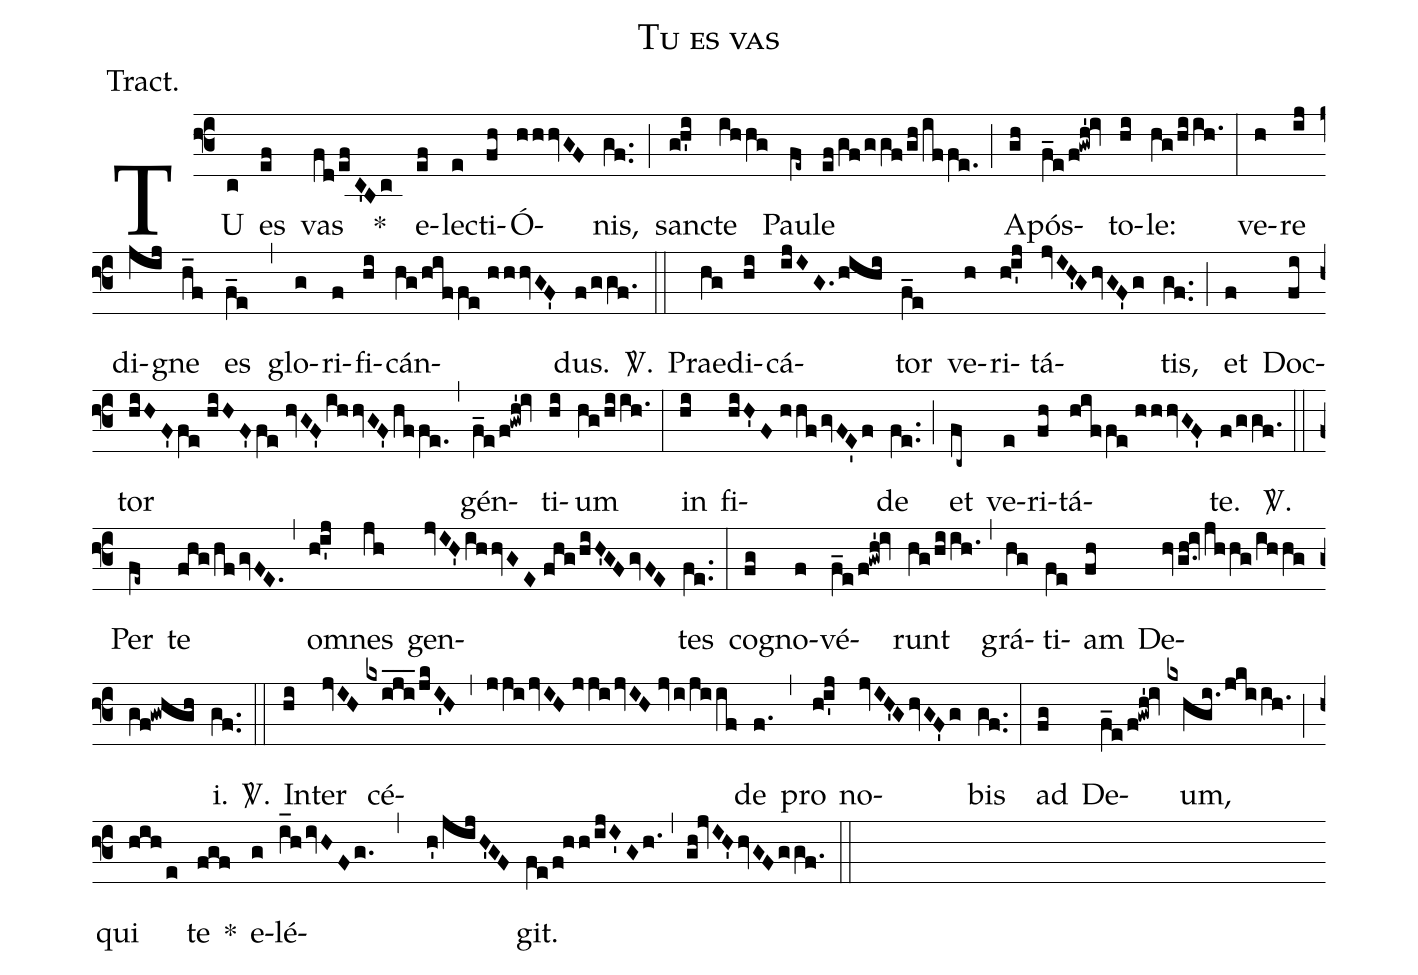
name:Tu es vas;
annotation:Tract.;
mode:2;
office-part:Tract;
%%
(f3) TU(c) es(ef) vas(fd/ef/C'Bc) *() e(ef)lec(e)ti(fh)Ó(hhhvGF)nis,(gf..) (;) sanc(g!h'i)te(ihhg) Pau(fe~)le(ef/gf/ggf/gh/iffe.) (;) A(gh)pós(f_e/f!gwh'!iv)to(hi)le:(hg/hiih.) (:) ve(h)re(ij) di(jij)gne(h_f) es(f_e) (,) glo(g)ri(f)fi(hi)cán(hg/hiffe//hhhvGF')dus.(f/ggf.) <sp>V/</sp>.(::) Prae(hg)di(hi)cá(ijIG./hihi)tor(f_e) ve(h)ri(h!i'j)tá(jvIH'G/hvGF'g)tis,(gf..) (;) et(f) Doc(fi)tor(hiHF'/fe//hiHF'/fe//hvGF'/ihhvGF'/hffe.) (,) gén(f_e/f!gwh'!iv)ti(hi)um(hg/hiih.) (:) in(hi) fi(hiH'F//hhf/gvFE'f)de(fe..) (;) et(fc~) ve(e)ri(fh)tá(hiffe//hhhvGF')te.(f/ggf.) <sp>V/</sp>.(::) Per(fe~) te(fhg/hf/gvFE.) (,) om(h!i'j)nes(jh) gen(jvIH'/ihhvGE//fhg/hiH'GF/gvFE)tes(fe..) (:) co(fg)gno(f)vé(f_e/f!gwh'!iv)runt(hg/hiih.) (,) grá(hg)ti(fe)am(fh) De(hv/g.h!ivjhhg/ihhggf!gwhgh)i.(gf..) <sp>V/</sp>.(::) In(hi)ter(jvIH) cé(kxiji___/jkI'H,jji/jvIH//jji/jvIH//jvi/jiif)de(f.) (,) pro(h!i'j) no(jvIH'G/hvGF'g)bis(gf..) (:) ad(fg) De(f_e/f!gwh'!iv)um,(kxhgi./jkiih.) (;) qui(hihe) te(fgf) *() e(g)lé(i_h/ivHFg. , h'/jijH'GF)git.(fe/f!hh/ijI'Gh.) (,) (gh!jvIH'hvGF/ggf.) (::)
